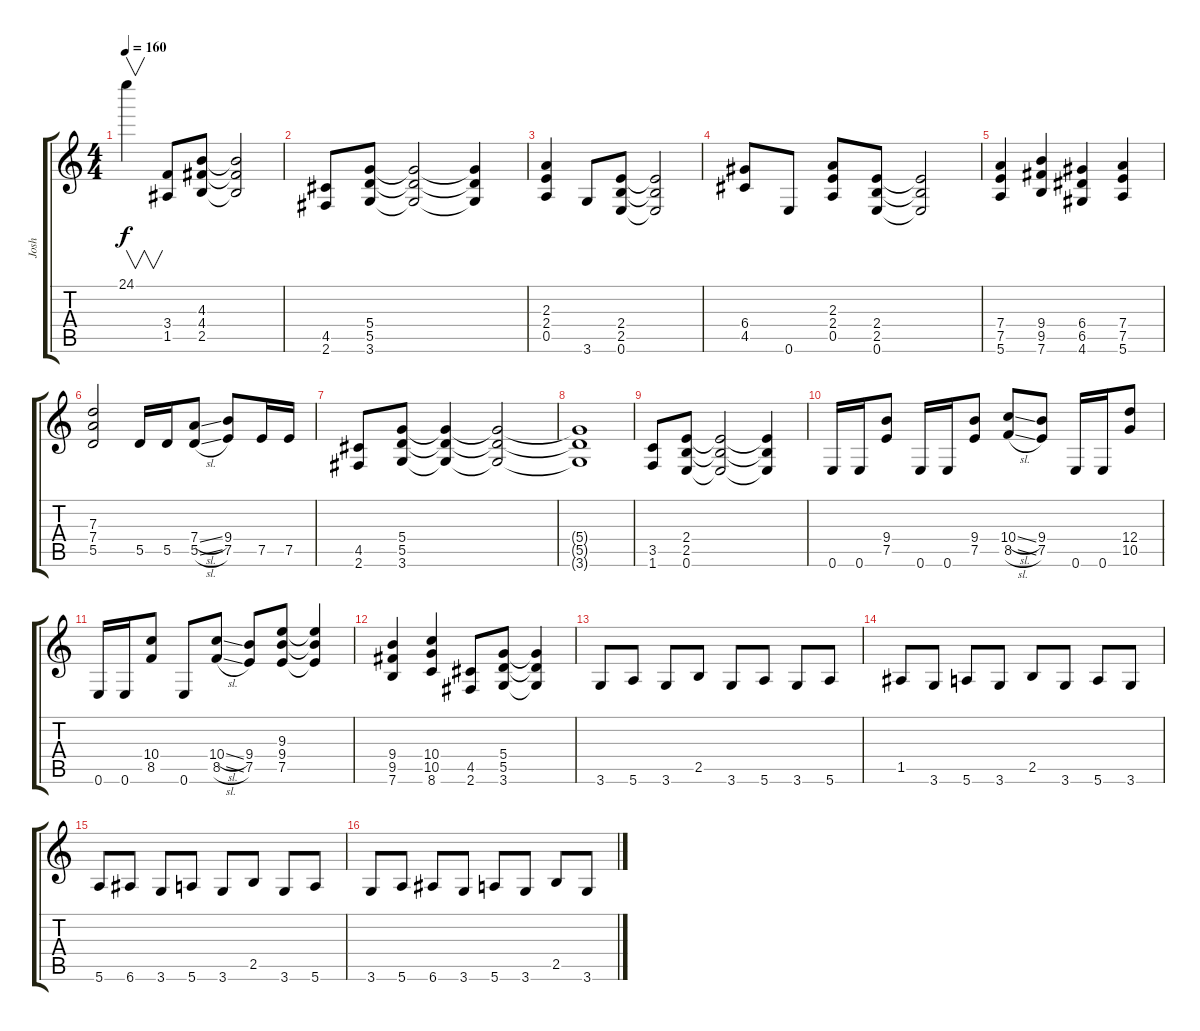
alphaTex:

\track ("Josh" "Josh") {instrument distortionguitar}
\staff {score tabs}
\tuning (E4 B3 G3 D3 A2 E2) {hide}
\ts (4 4)
\tempo 160
\clef g2
\ks c
24.1.4{v dy f} (3.4 1.5).8 (4.3 4.4 2.5).8 (4.3{t} 4.4{t} 2.5{t}).2 |
(4.5 2.6).8 (5.4 5.5 3.6).8 (5.4{t} 5.5{t} 3.6{t}).2 (5.4{t} 5.5{t} 3.6{t}).4 |
(2.3 2.4 0.5).4 3.6.8 (2.4 2.5 0.6).8 (2.4{t} 2.5{t} 0.6{t}).2 |
(6.4 4.5).8 0.6.8 (2.3 2.4 0.5).8 (2.4 2.5 0.6).8 (2.4{t} 2.5{t} 0.6{t}).2 |
(7.4 7.5 5.6).4 (9.4 9.5 7.6).4 (6.4 6.5 4.6).4 (7.4 7.5 5.6).4 |
(7.3 7.4 5.5).2 5.5.16 5.5.16 (7.4{sl} 5.5{sl}).8 (9.4 7.5).8 7.5.16 7.5.16 |
(4.5 2.6).8 (5.4 5.5 3.6).8 (5.4{t} 5.5{t} 3.6{t}).4 (5.4{t} 5.5{t} 3.6{t}).2 |
(5.4{t} 5.5{t} 3.6{t}).1 |
(3.5 1.6).8 (2.4 2.5 0.6).8 (2.4{t} 2.5{t} 0.6{t}).2 (2.4{t} 2.5{t} 0.6{t}).4 |
0.6.16 0.6.16 (9.4 7.5).8 0.6.16 0.6.16 (9.4 7.5).8 (10.4{sl} 8.5{sl}).8 (9.4 7.5).8 0.6.16 0.6.16 (12.4 10.5).8 |
0.6.16 0.6.16 (10.4 8.5).8 0.6.8 (10.4{sl} 8.5{sl}).8 (9.4 7.5).8 (9.3 9.4 7.5).8 (9.3{t} 9.4{t} 7.5{t}).4 |
(9.4 9.5 7.6).4 (10.4 10.5 8.6).4 (4.5 2.6).8 (5.4 5.5 3.6).8 (5.4{t} 5.5{t} 3.6{t}).4 |
3.6.8 5.6.8 3.6.8 2.5.8 3.6.8 5.6.8 3.6.8 5.6.8 |
1.5.8 3.6.8 5.6.8 3.6.8 2.5.8 3.6.8 5.6.8 3.6.8 |
5.6.8 6.6.8 3.6.8 5.6.8 3.6.8 2.5.8 3.6.8 5.6.8 |
3.6.8 5.6.8 6.6.8 3.6.8 5.6.8 3.6.8 2.5.8 3.6.8
